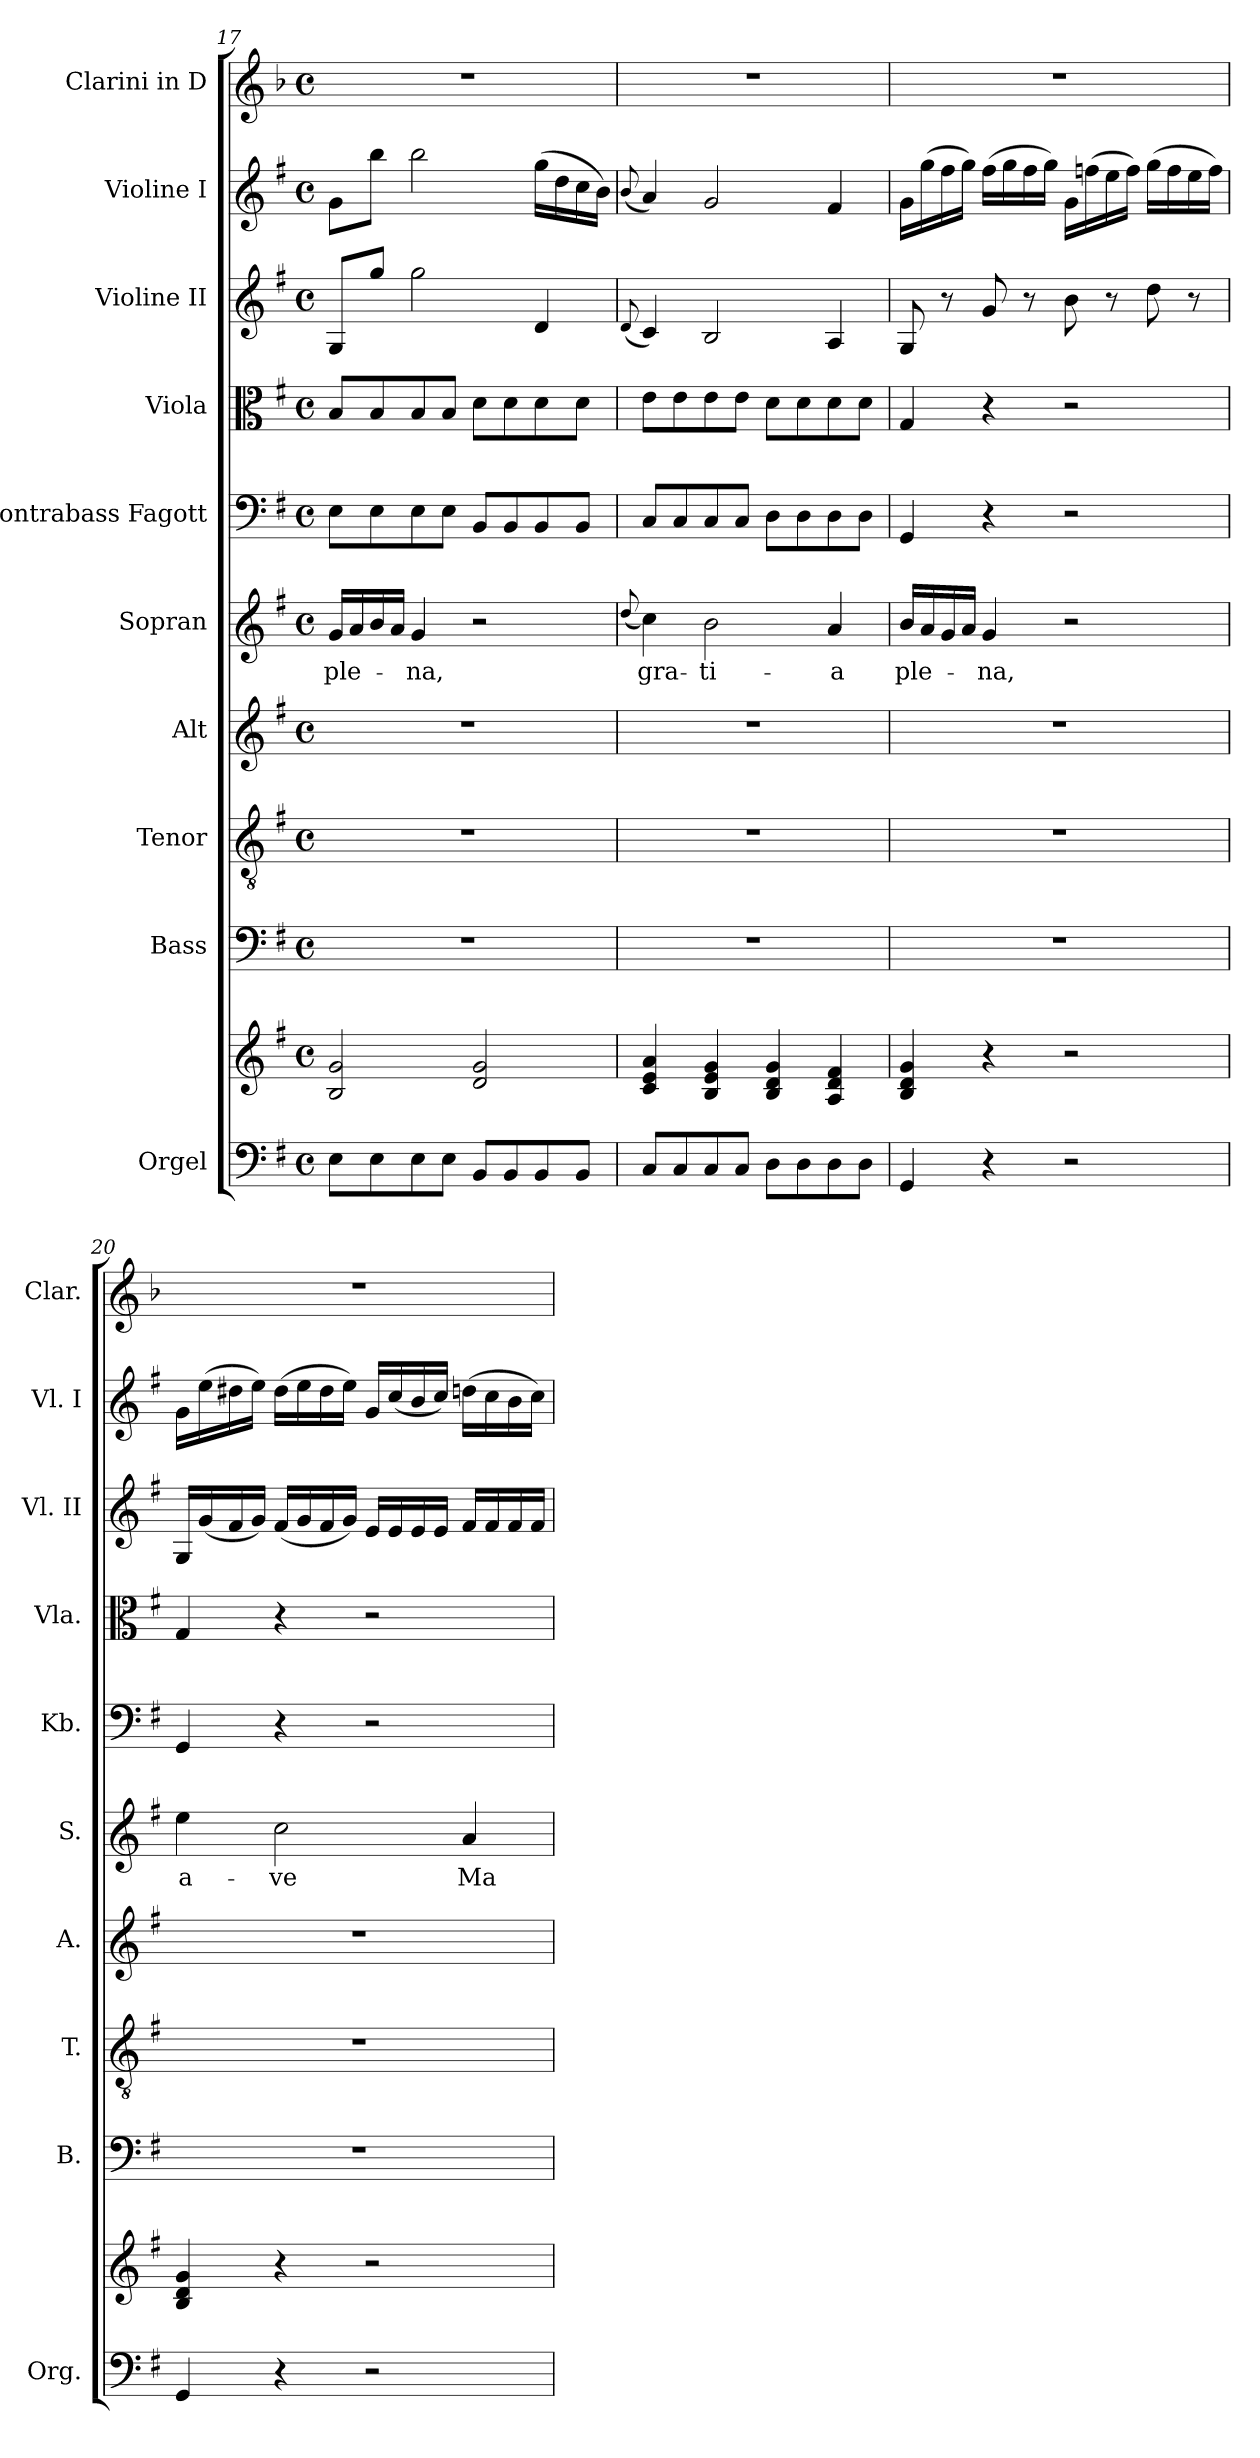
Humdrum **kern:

**kern	**kern	**kern	**kern	**kern	**kern	**text	**kern	**kern	**kern	**kern	**kern
*part10	*part10	*part9	*part8	*part7	*part6	*part6	*part5	*part4	*part3	*part2	*part1
*staff11	*staff10	*staff9	*staff8	*staff7	*staff6	*staff6	*staff5	*staff4	*staff3	*staff2	*staff1
*I"Orgel	*	*I"Bass	*I"Tenor	*I"Alt	*I"Sopran	*	*I"Kontrabass Fagott	*I"Viola	*I"Violine II	*I"Violine I	*I"Clarini in D
*I'Org.	*	*I'B.	*I'T.	*I'A.	*I'S.	*	*I'Kb.	*I'Vla.	*I'Vl. II	*I'Vl. I	*I'Clar.
!!LO:PB:g=z
*clefF4	*clefG2	*clefF4	*clefGv2	*clefG2	*clefG2	*	*clefF4	*clefC3	*clefG2	*clefG2	*clefG2
*	*	*	*	*	*	*	*ITrd7c12	*	*	*	*ITrd-1c-2
*k[f#]	*k[f#]	*k[f#]	*k[f#]	*k[f#]	*k[f#]	*	*k[f#]	*k[f#]	*k[f#]	*k[f#]	*k[f#]
*G:	*G:	*G:	*G:	*G:	*G:	*	*G:	*G:	*G:	*G:	*G:
*M4/4	*M4/4	*M4/4	*M4/4	*M4/4	*M4/4	*	*M4/4	*M4/4	*M4/4	*M4/4	*M4/4
*met(c)	*met(c)	*met(c)	*met(c)	*met(c)	*met(c)	*	*met(c)	*met(c)	*met(c)	*met(c)	*met(c)
=17	=17	=17	=17	=17	=17	=17	=17	=17	=17	=17	=17
!	!	!	!	!	!	!LO:LY:b	!	!	!	!	!
8E\L	2B/ 2g/	1r	1r	1r	16g/LL	ple-	8EE\L	8B/L	8G/L	8g\L	1r
.	.	.	.	.	16a/	.	.	.	.	.	.
8E\	.	.	.	.	16b/	.	8EE\	8B/	8gg/J	8bb\J	.
.	.	.	.	.	16a/JJ	.	.	.	.	.	.
!	!	!	!	!	!	!LO:LY:b	!	!	!	!	!
8E\	.	.	.	.	4g/	-na,	8EE\	8B/	2gg\	2bb\	.
8E\J	.	.	.	.	.	.	8EE\J	8B/J	.	.	.
8BB/L	2d/ 2g/	.	.	.	2r	.	8BBB/L	8d\L	.	.	.
8BB/	.	.	.	.	.	.	8BBB/	8d\	.	.	.
8BB/	.	.	.	.	.	.	8BBB/	8d\	4d/	(>16gg\LL	.
.	.	.	.	.	.	.	.	.	.	16dd\	.
8BB/J	.	.	.	.	.	.	8BBB/J	8d\J	.	16cc\	.
.	.	.	.	.	.	.	.	.	.	16b\JJ)	.
=18	=18	=18	=18	=18	=18	=18	=18	=18	=18	=18	=18
.	.	.	.	.	(<8qqdd/	.	.	.	(<8qqd/	(<8qqb/	.
!	!	!	!	!	!	!LO:LY:b	!	!	!	!	!
8C/L	4c/ 4e/ 4a/	1r	1r	1r	4cc\)	gra-	8CC/L	8e\L	4c/)	4a/)	1r
8C/	.	.	.	.	.	.	8CC/	8e\	.	.	.
!	!	!	!	!	!	!LO:LY:b	!	!	!	!	!
8C/	4B/ 4e/ 4g/	.	.	.	2b\	-ti-	8CC/	8e\	2B/	2g/	.
8C/J	.	.	.	.	.	.	8CC/J	8e\J	.	.	.
8D\L	4B/ 4d/ 4g/	.	.	.	.	.	8DD\L	8d\L	.	.	.
8D\	.	.	.	.	.	.	8DD\	8d\	.	.	.
!	!	!	!	!	!	!LO:LY:b	!	!	!	!	!
8D\	4A/ 4d/ 4f#/	.	.	.	4a/	-a	8DD\	8d\	4A/	4f#/	.
8D\J	.	.	.	.	.	.	8DD\J	8d\J	.	.	.
=19	=19	=19	=19	=19	=19	=19	=19	=19	=19	=19	=19
!	!	!	!	!	!	!LO:LY:b	!	!	!	!	!
4GG/	4B/ 4d/ 4g/	1r	1r	1r	16b/LL	ple-	4GGG/	4G/	8G/	16g\LL	1r
.	.	.	.	.	16a/	.	.	.	.	(>16gg\	.
.	.	.	.	.	16g/	.	.	.	8r	16ff#\	.
.	.	.	.	.	16a/JJ	.	.	.	.	16gg\JJ)	.
!	!	!	!	!	!	!LO:LY:b	!	!	!	!	!
4r	4r	.	.	.	4g/	-na,	4r	4r	8g/	(>16ff#\LL	.
.	.	.	.	.	.	.	.	.	.	16gg\	.
.	.	.	.	.	.	.	.	.	8r	16ff#\	.
.	.	.	.	.	.	.	.	.	.	16gg\JJ)	.
2r	2r	.	.	.	2r	.	2r	2r	8b\	16g\LL	.
.	.	.	.	.	.	.	.	.	.	(>16ffn\	.
.	.	.	.	.	.	.	.	.	8r	16ee\	.
.	.	.	.	.	.	.	.	.	.	16ff\JJ)	.
.	.	.	.	.	.	.	.	.	8dd\	(>16gg\LL	.
.	.	.	.	.	.	.	.	.	.	16ff\	.
.	.	.	.	.	.	.	.	.	8r	16ee\	.
.	.	.	.	.	.	.	.	.	.	16ff\JJ)	.
!!LO:PB:g=z
=20	=20	=20	=20	=20	=20	=20	=20	=20	=20	=20	=20
!	!	!	!	!	!	!LO:LY:b	!	!	!	!	!
4GG/	4B/ 4d/ 4g/	1r	1r	1r	4ee\	a-	4GGG/	4G/	16G/LL	16g\LL	1r
.	.	.	.	.	.	.	.	.	(<16g/	(>16ee\	.
.	.	.	.	.	.	.	.	.	16f#/	16dd#X\	.
.	.	.	.	.	.	.	.	.	16g/JJ)	16ee\JJ)	.
!	!	!	!	!	!	!LO:LY:b	!	!	!	!	!
4r	4r	.	.	.	2cc\	-ve	4r	4r	(<16f#/LL	(>16dd#\LL	.
.	.	.	.	.	.	.	.	.	16g/	16ee\	.
.	.	.	.	.	.	.	.	.	16f#/	16dd#\	.
.	.	.	.	.	.	.	.	.	16g/JJ)	16ee\JJ)	.
2r	2r	.	.	.	.	.	2r	2r	16e/LL	16g/LL	.
.	.	.	.	.	.	.	.	.	16e/	(<16cc/	.
.	.	.	.	.	.	.	.	.	16e/	16b/	.
.	.	.	.	.	.	.	.	.	16e/JJ	16cc/JJ)	.
!	!	!	!	!	!	!LO:LY:b	!	!	!	!	!
.	.	.	.	.	4a/	Ma-	.	.	16f#/LL	(>16ddn\LL	.
.	.	.	.	.	.	.	.	.	16f#/	16cc\	.
.	.	.	.	.	.	.	.	.	16f#/	16b\	.
.	.	.	.	.	.	.	.	.	16f#/JJ	16cc\JJ)	.
=	=	=	=	=	=	=	=	=	=	=	=
*-	*-	*-	*-	*-	*-	*-	*-	*-	*-	*-	*-
